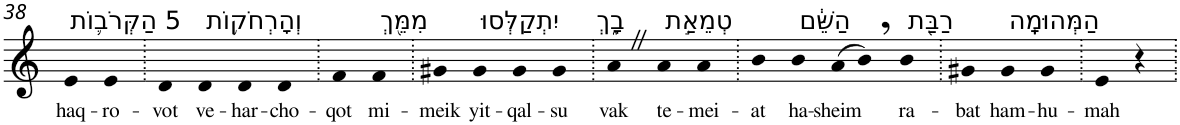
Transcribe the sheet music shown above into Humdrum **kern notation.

**kern	**text
*part1	*part1
*staff1	*staff1
*I"Piano	*
*I'Pno	*
!!LO:PB:g=z
*clefG2	*
*k[]	*
=38	=38
!LO:TX:a:t=5 הַקְּרֹב֛וֹת	!
!	!LO:LY:b
4e	haq-
!	!LO:LY:b
4e	-ro-
=39.	=39.
!	!LO:LY:b
4d	-vot
!LO:TX:a:t=וְהָרְחֹק֥וֹת	!
!	!LO:LY:b
4d	ve-
!	!LO:LY:b
4d	-har-
!	!LO:LY:b
4d	-cho-
=40.	=40.
!	!LO:LY:b
4f	-qot
!LO:TX:a:t=מִמֵּ֖ךְ	!
!	!LO:LY:b
4f	mi-
=41.	=41.
!	!LO:LY:b
4g#X	-meik
!LO:TX:a:t=יִתְקַלְּסוּ	!
!	!LO:LY:b
4g#	yit-
!	!LO:LY:b
4g#	-qal-
!	!LO:LY:b
4g#	-su
=42.	=42.
!LO:TX:a:t=בָ֑ךְ	!
!	!LO:LY:b
4aZ	vak
!LO:TX:a:t=טְמֵאַ֣ת	!
!	!LO:LY:b
4a	te-
!	!LO:LY:b
4a	-mei-
=43.	=43.
!	!LO:LY:b
4b	-at
!LO:TX:a:t=הַשֵּׁ֔ם	!
!	!LO:LY:b
4b	ha-
!	!LO:LY:b
(>8a	-sheim
8b,)	.
!LO:TX:a:t=רַבַּ֖ת	!
!	!LO:LY:b
4b	ra-
=44.	=44.
!	!LO:LY:b
4g#X	-bat
!LO:TX:a:t=הַמְּהוּמָֽה	!
!	!LO:LY:b
4g#	ham-
!	!LO:LY:b
4g#	-hu-
=45.	=45.
!	!LO:LY:b
4e	-mah
4r	.
=.	=.
*-	*-
